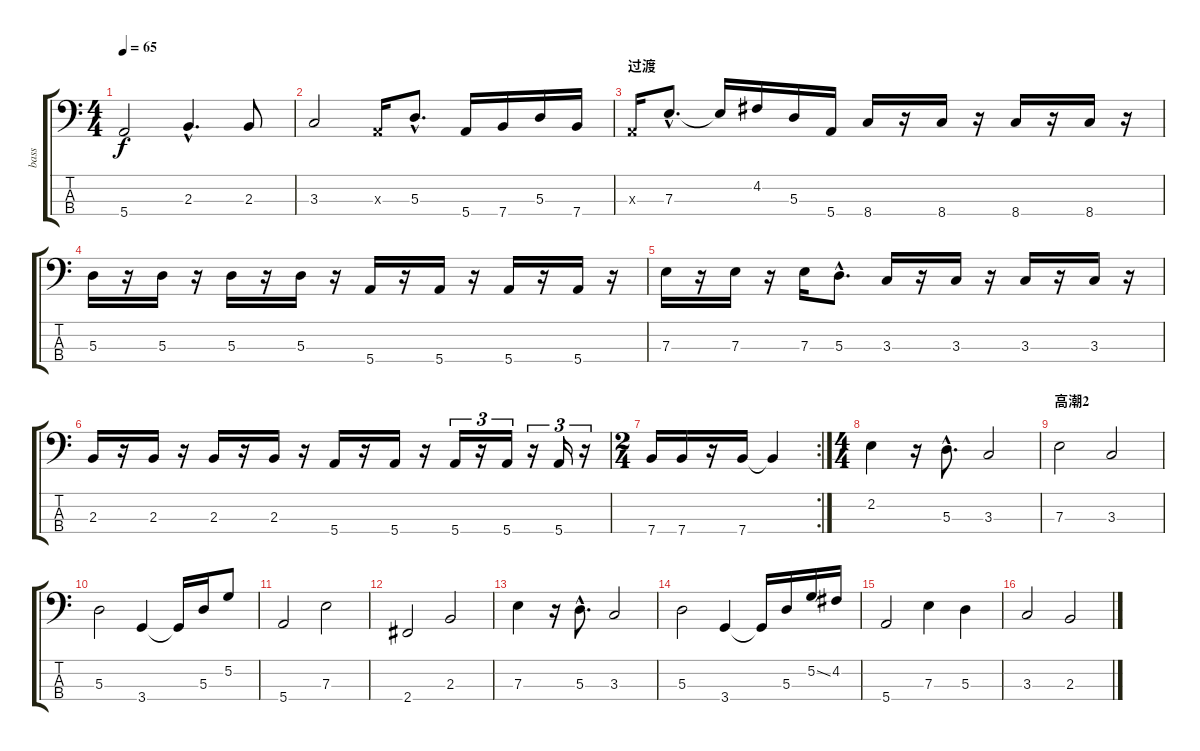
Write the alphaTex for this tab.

\track ("bass" "bass") {instrument electricbassfinger}
\staff {score tabs}
\tuning (G2 D2 A1 E1) {hide}
\ts (4 4)
\tempo 65
\clef f4
\ks c
5.4.2{dy f} 2.3{hac}.4{d} 2.3.8 |
3.3.2 0.3{x}.16 5.3{hac}.8{d} 5.4.16 7.4.16 5.3.16 7.4.16 |
\section ("" "过渡")
0.3{x}.16 7.3{hac}.8{d} 7.3{t}.16 4.2.16 5.3.16 5.4.16 8.4.16 r.16 8.4.16 r.16 8.4.16 r.16 8.4.16 r.16 |
5.3.16 r.16 5.3.16 r.16 5.3.16 r.16 5.3.16 r.16 5.4.16 r.16 5.4.16 r.16 5.4.16 r.16 5.4.16 r.16 |
7.3.16 r.16 7.3.16 r.16 7.3.16 5.3{hac}.8{d} 3.3.16 r.16 3.3.16 r.16 3.3.16 r.16 3.3.16 r.16 |
2.3.16 r.16 2.3.16 r.16 2.3.16 r.16 2.3.16 r.16 5.4.16 r.16 5.4.16 r.16 5.4.16{tu (3 2)} r.16{tu (3 2)} 5.4.16{tu (3 2)} r.16{tu (3 2)} 5.4.16{tu (3 2)} r.16{tu (3 2)} |
\rc 2
\ts (2 4)
7.4.16 7.4.16 r.16 7.4.16 7.4{t}.4 |
\ts (4 4)
2.2.4 r.16 5.3{hac}.8{d} 3.3.2 |
\section ("" "高潮2")
7.3.2 3.3.2 |
5.3.2 3.4.4 3.4{t}.16 5.3.16 5.2.8 |
5.4.2 7.3.2 |
2.4.2 2.3.2 |
7.3.4 r.16 5.3{hac}.8{d} 3.3.2 |
5.3.2 3.4.4 3.4{t}.16 5.3.16 5.2{ss}.16 4.2.16 |
5.4.2 7.3.4 5.3.4 |
3.3.2 2.3.2
